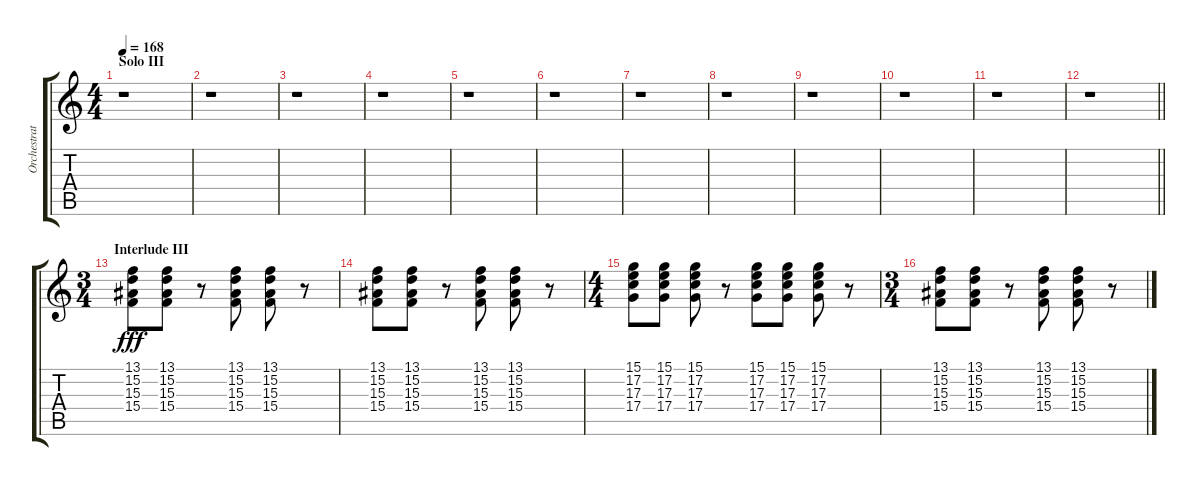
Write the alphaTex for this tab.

\track ("Orchestration I" "Orchestrat") {instrument trumpet}
\staff {score tabs}
\tuning (E4 B3 G3 D3 A2 E2) {hide}
\ts (4 4)
\section ("" "Solo III")
\tempo 168
\clef g2
\ks c
r.1{dy fff} |
r.1 |
r.1 |
r.1 |
r.1 |
r.1 |
r.1 |
r.1 |
r.1 |
r.1 |
r.1 |
\barLineRight lightlight
r.1 |
\ts (3 4)
\section ("" "Interlude III")
(13.1 15.2 15.3 15.4).8 (13.1 15.2 15.3 15.4).8 r.8 (13.1 15.2 15.3 15.4).8 (13.1 15.2 15.3 15.4).8 r.8 |
(13.1 15.2 15.3 15.4).8 (13.1 15.2 15.3 15.4).8 r.8 (13.1 15.2 15.3 15.4).8 (13.1 15.2 15.3 15.4).8 r.8 |
\ts (4 4)
(15.1 17.2 17.3 17.4).8 (15.1 17.2 17.3 17.4).8 (15.1 17.2 17.3 17.4).8 r.8 (15.1 17.2 17.3 17.4).8 (15.1 17.2 17.3 17.4).8 (15.1 17.2 17.3 17.4).8 r.8 |
\ts (3 4)
(13.1 15.2 15.3 15.4).8 (13.1 15.2 15.3 15.4).8 r.8 (13.1 15.2 15.3 15.4).8 (13.1 15.2 15.3 15.4).8 r.8
